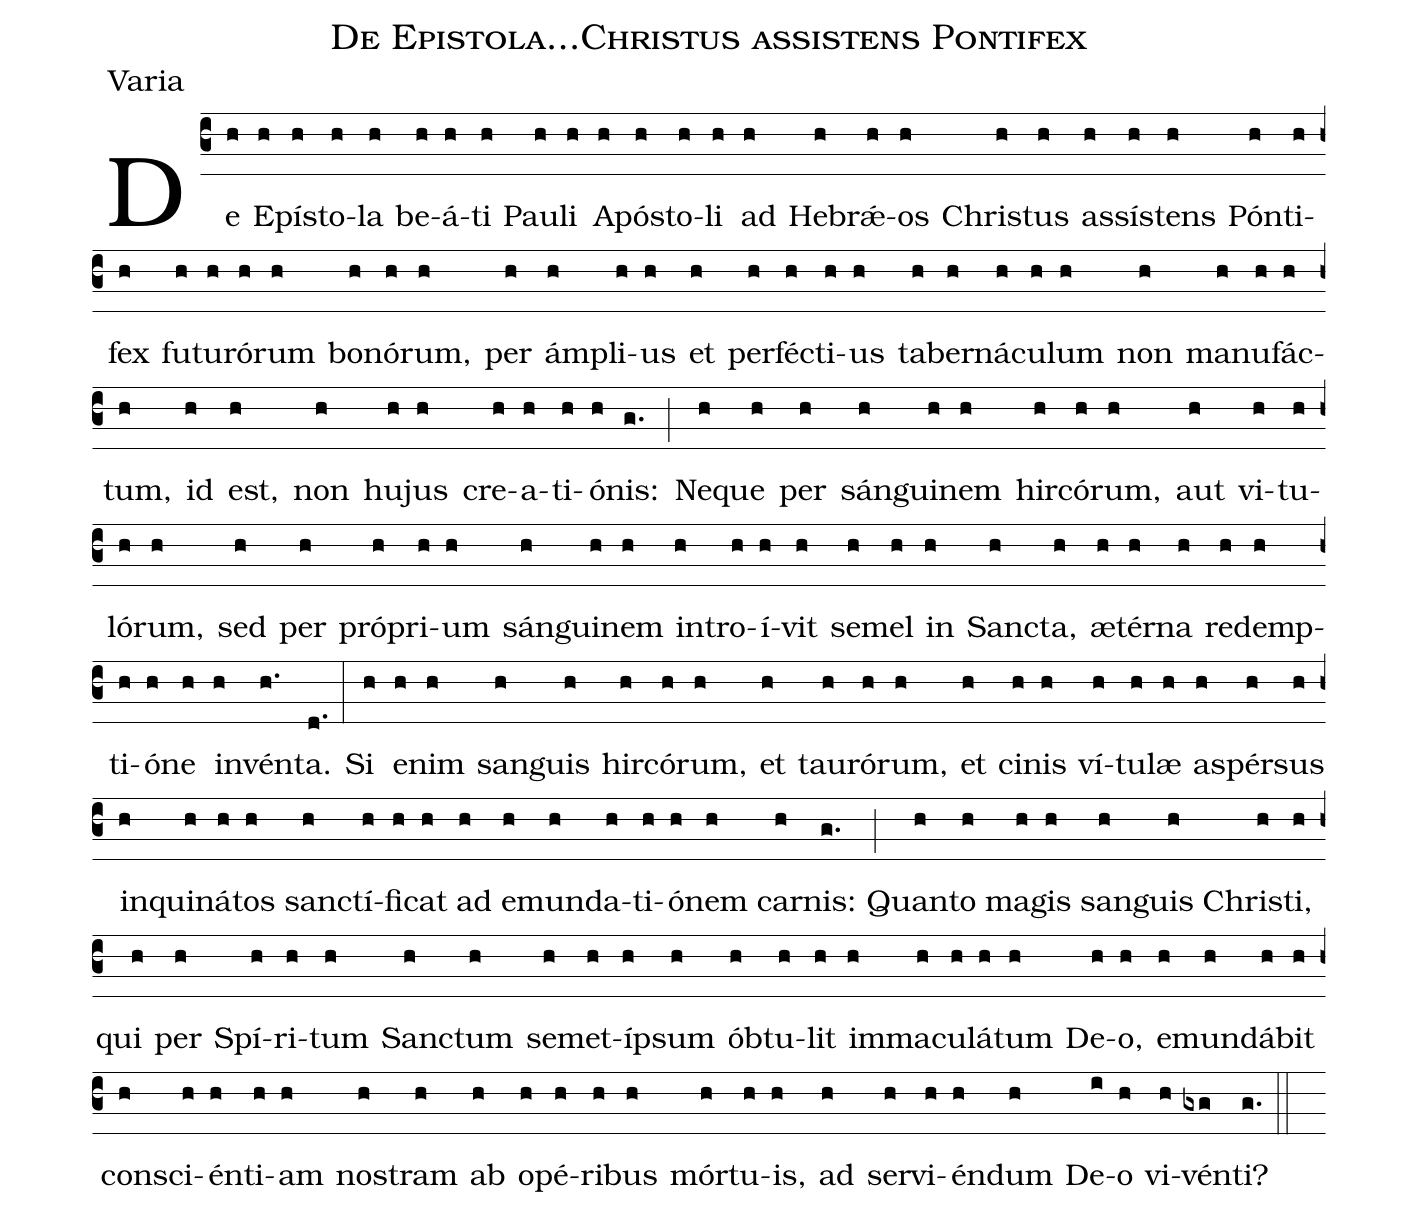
name:De Epistola...Christus assistens Pontifex;
office-part:Varia;
%%
(c3) De(h) E(h)pís(h)to(h)la(h) be(h)á(h)ti(h) Pau(h)li(h) A(h)pós(h)to(h)li(h) ad(h) He(h)brǽ(h)os(h)
  Chris(h)tus(h) as(h)sís(h)tens(h) Pón(h)ti(h)fex(h) fu(h)tu(h)ró(h)rum(h) bo(h)nó(h)rum,(h) per(h) ám(h)pli(h)us(h) et(h) per(h)féc(h)ti(h)us(h) ta(h)ber(h)ná(h)cu(h)lum(h) non(h) ma(h)nu(h)fác(h)tum,(h) id(h) est,(h) non(h) hu(h)jus(h) cre(h)a(h)ti(h)ó(h)nis:(g.) (;) Ne(h)que(h) per(h) sán(h)gui(h)nem(h) hir(h)có(h)rum,(h) aut(h) vi(h)tu(h)ló(h)rum,(h) sed(h) per(h) pró(h)pri(h)um(h) sán(h)gui(h)nem(h) in(h)tro(h)í(h)vit(h) se(h)mel(h) in(h) Sanc(h)ta,(h) æ(h)tér(h)na(h) red(h)emp(h)ti(h)ó(h)ne(h) in(h)vén(h.)ta.(d.) (:) Si(h) e(h)nim(h) san(h)guis(h) hir(h)có(h)rum,(h) et(h) tau(h)ró(h)rum,(h) et(h) ci(h)nis(h) ví(h)tu(h)læ(h) a(h)spér(h)sus(h) in(h)qui(h)ná(h)tos(h) sanc(h)tí(h)fi(h)cat(h) ad(h) e(h)mun(h)da(h)ti(h)ó(h)nem(h) car(h)nis:(g.) (;) Quan(h)to(h) ma(h)gis(h) san(h)guis(h) Chris(h)ti,(h) qui(h) per(h) Spí(h)ri(h)tum(h) Sanc(h)tum(h) se(h)met(h)íp(h)sum(h) ób(h)tu(h)lit(h) im(h)ma(h)cu(h)lá(h)tum(h) De(h)o,(h) e(h)mun(h)dá(h)bit(h) con(h)sci(h)én(h)ti(h)am(h) nos(h)tram(h) ab(h) o(h)pé(h)ri(h)bus(h) mór(h)tu(h)is,(h) ad(h) ser(h)vi(h)én(h)dum(h) De(i)o(h) vi(h)vén(gxg)ti?(g.) (::)
